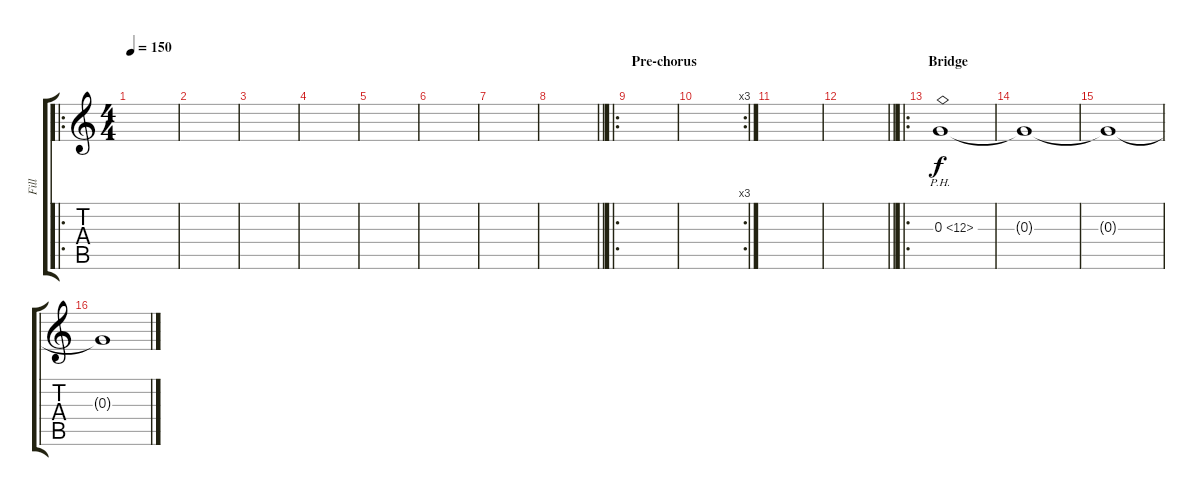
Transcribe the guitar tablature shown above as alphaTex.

\track ("Fill" "Fill") {instrument overdrivenguitar}
\staff {score tabs}
\tuning (E4 B3 G3 D3 A2 E2) {hide}
\ro
\ts (4 4)
\tempo 150
\clef g2
\ks c
|
|
|
|
|
|
|
\barLineRight lightlight
|
\ro
\section ("" "Pre-chorus")
|
\rc 3
|
|
\barLineRight lightlight
|
\ro
\section ("" "Bridge")
0.3{ph 12}.1{volume 7} |
0.3{t}.1{volume 14} |
0.3{t}.1 |
0.3{t}.1
